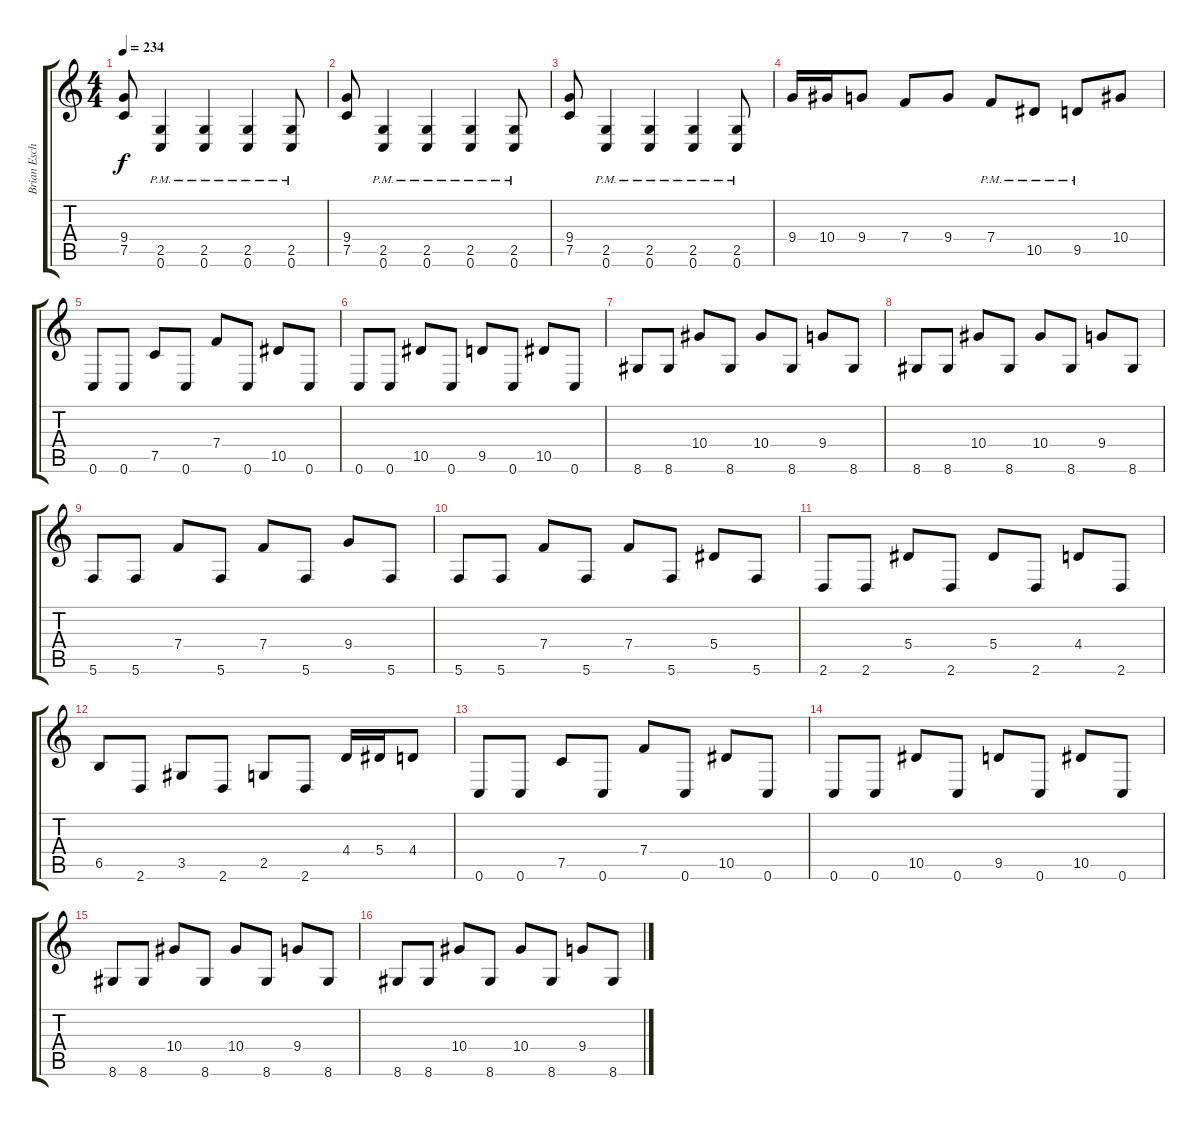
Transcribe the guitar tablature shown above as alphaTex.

\track ("Brian Eschbach (Rhythm Guitar)" "Brian Esch") {instrument distortionguitar}
\staff {score tabs}
\tuning (C4 G3 Eb3 Bb2 F2 C2) {hide}
\ts (4 4)
\tempo 234
\clef g2
\ks c
(9.4 7.5).8{dy f} (2.5{pm} 0.6{pm}).4 (2.5{pm} 0.6{pm}).4 (2.5{pm} 0.6{pm}).4 (2.5{pm} 0.6{pm}).8 |
(9.4 7.5).8 (2.5{pm} 0.6{pm}).4 (2.5{pm} 0.6{pm}).4 (2.5{pm} 0.6{pm}).4 (2.5{pm} 0.6{pm}).8 |
(9.4 7.5).8 (2.5{pm} 0.6{pm}).4 (2.5{pm} 0.6{pm}).4 (2.5{pm} 0.6{pm}).4 (2.5{pm} 0.6{pm}).8 |
9.4.16 10.4.16 9.4.8 7.4.8 9.4.8 7.4{pm}.8 10.5{pm}.8 9.5{pm}.8 10.4.8 |
0.6.8 0.6.8 7.5.8 0.6.8 7.4.8 0.6.8 10.5.8 0.6.8 |
0.6.8 0.6.8 10.5.8 0.6.8 9.5.8 0.6.8 10.5.8 0.6.8 |
8.6.8 8.6.8 10.4.8 8.6.8 10.4.8 8.6.8 9.4.8 8.6.8 |
8.6.8 8.6.8 10.4.8 8.6.8 10.4.8 8.6.8 9.4.8 8.6.8 |
5.6.8 5.6.8 7.4.8 5.6.8 7.4.8 5.6.8 9.4.8 5.6.8 |
5.6.8 5.6.8 7.4.8 5.6.8 7.4.8 5.6.8 5.4.8 5.6.8 |
2.6.8 2.6.8 5.4.8 2.6.8 5.4.8 2.6.8 4.4.8 2.6.8 |
6.5.8 2.6.8 3.5.8 2.6.8 2.5.8 2.6.8 4.4.16 5.4.16 4.4.8 |
0.6.8 0.6.8 7.5.8 0.6.8 7.4.8 0.6.8 10.5.8 0.6.8 |
0.6.8 0.6.8 10.5.8 0.6.8 9.5.8 0.6.8 10.5.8 0.6.8 |
8.6.8 8.6.8 10.4.8 8.6.8 10.4.8 8.6.8 9.4.8 8.6.8 |
8.6.8 8.6.8 10.4.8 8.6.8 10.4.8 8.6.8 9.4.8 8.6.8
